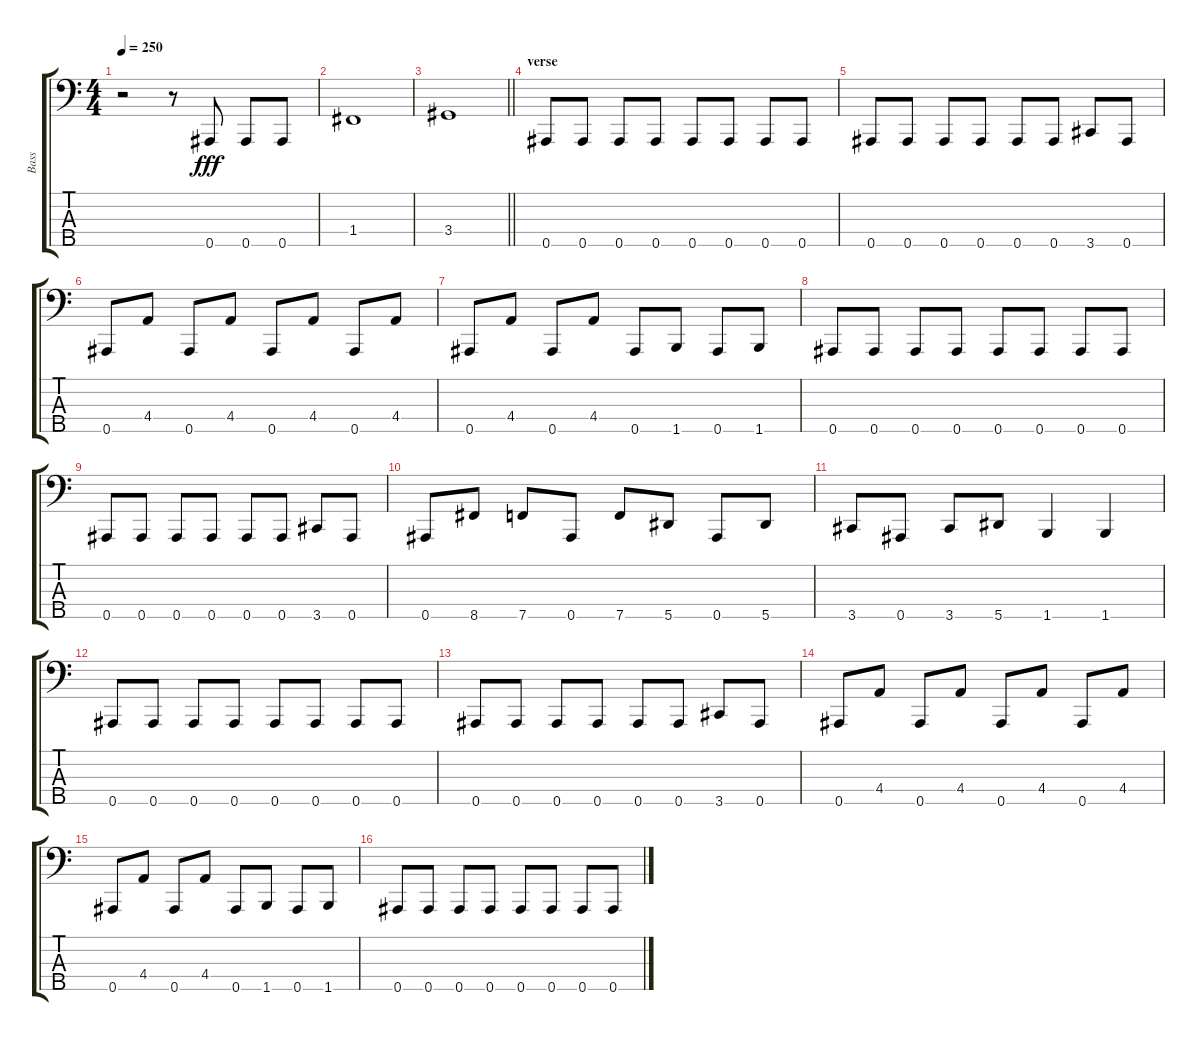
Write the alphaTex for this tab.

\track ("Bass" "Bass") {instrument electricbassfinger}
\staff {score tabs}
\tuning (Ab2 Eb2 Bb1 F1 Bb0) {hide}
\ts (4 4)
\tempo 250
\clef f4
\ks c
r.2{dy fff} r.8 0.5.8 0.5.8 0.5.8 |
1.4.1 |
\barLineRight lightlight
3.4.1 |
\section ("" "verse")
0.5.8 0.5.8 0.5.8 0.5.8 0.5.8 0.5.8 0.5.8 0.5.8 |
0.5.8 0.5.8 0.5.8 0.5.8 0.5.8 0.5.8 3.5.8 0.5.8 |
0.5.8 4.4.8 0.5.8 4.4.8 0.5.8 4.4.8 0.5.8 4.4.8 |
0.5.8 4.4.8 0.5.8 4.4.8 0.5.8 1.5.8 0.5.8 1.5.8 |
0.5.8 0.5.8 0.5.8 0.5.8 0.5.8 0.5.8 0.5.8 0.5.8 |
0.5.8 0.5.8 0.5.8 0.5.8 0.5.8 0.5.8 3.5.8 0.5.8 |
0.5.8 8.5.8 7.5.8 0.5.8 7.5.8 5.5.8 0.5.8 5.5.8 |
3.5.8 0.5.8 3.5.8 5.5.8 1.5.4 1.5.4 |
0.5.8 0.5.8 0.5.8 0.5.8 0.5.8 0.5.8 0.5.8 0.5.8 |
0.5.8 0.5.8 0.5.8 0.5.8 0.5.8 0.5.8 3.5.8 0.5.8 |
0.5.8 4.4.8 0.5.8 4.4.8 0.5.8 4.4.8 0.5.8 4.4.8 |
0.5.8 4.4.8 0.5.8 4.4.8 0.5.8 1.5.8 0.5.8 1.5.8 |
0.5.8 0.5.8 0.5.8 0.5.8 0.5.8 0.5.8 0.5.8 0.5.8
